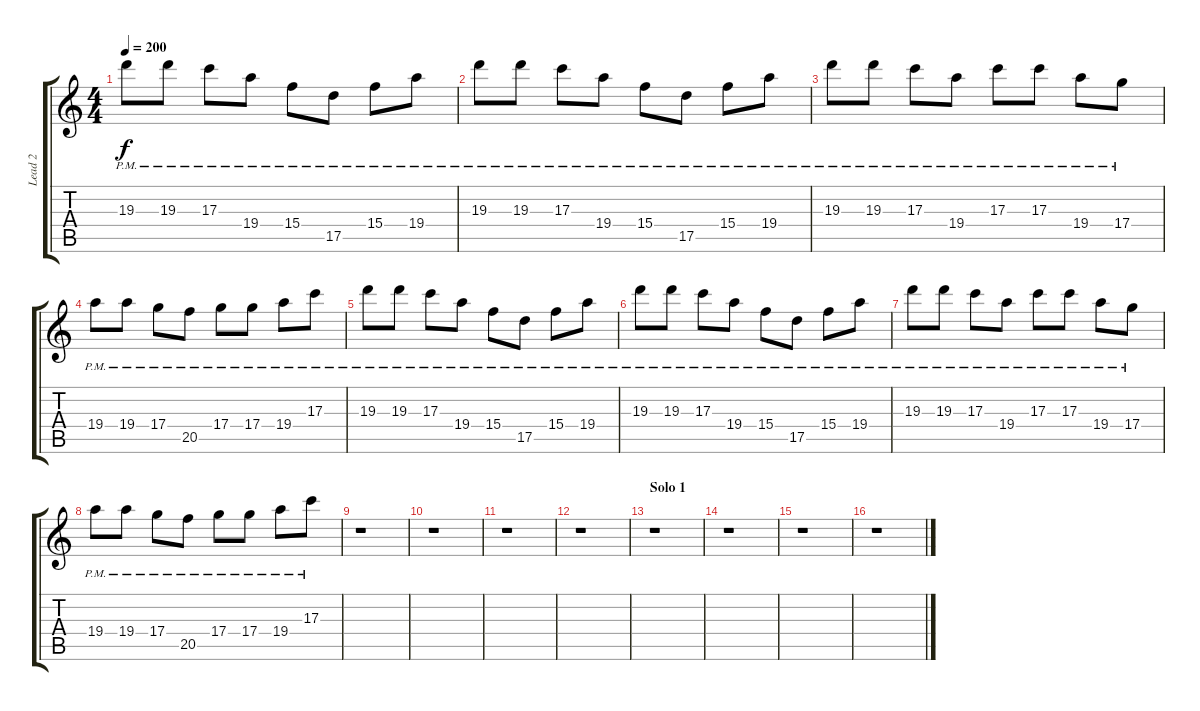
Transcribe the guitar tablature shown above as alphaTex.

\track ("Lead 2" "Lead 2") {instrument distortionguitar}
\staff {score tabs}
\tuning (E4 B3 G3 D3 A2 E2) {hide}
\ts (4 4)
\section ("" "")
\tempo 200
\clef g2
\ks c
19.3{pm}.8{dy f} 19.3{pm}.8 17.3{pm}.8 19.4{pm}.8 15.4{pm}.8 17.5{pm}.8 15.4{pm}.8 19.4{pm}.8 |
19.3{pm}.8 19.3{pm}.8 17.3{pm}.8 19.4{pm}.8 15.4{pm}.8 17.5{pm}.8 15.4{pm}.8 19.4{pm}.8 |
19.3{pm}.8 19.3{pm}.8 17.3{pm}.8 19.4{pm}.8 17.3{pm}.8 17.3{pm}.8 19.4{pm}.8 17.4{pm}.8 |
19.4{pm}.8 19.4{pm}.8 17.4{pm}.8 20.5{pm}.8 17.4{pm}.8 17.4{pm}.8 19.4{pm}.8 17.3{pm}.8 |
\section ("" "")
19.3{pm}.8 19.3{pm}.8 17.3{pm}.8 19.4{pm}.8 15.4{pm}.8 17.5{pm}.8 15.4{pm}.8 19.4{pm}.8 |
19.3{pm}.8 19.3{pm}.8 17.3{pm}.8 19.4{pm}.8 15.4{pm}.8 17.5{pm}.8 15.4{pm}.8 19.4{pm}.8 |
19.3{pm}.8 19.3{pm}.8 17.3{pm}.8 19.4{pm}.8 17.3{pm}.8 17.3{pm}.8 19.4{pm}.8 17.4{pm}.8 |
19.4{pm}.8 19.4{pm}.8 17.4{pm}.8 20.5{pm}.8 17.4{pm}.8 17.4{pm}.8 19.4{pm}.8 17.3{pm}.8 |
r.1 |
r.1 |
r.1 |
r.1 |
\section ("" "Solo 1")
r.1 |
r.1 |
r.1 |
r.1
